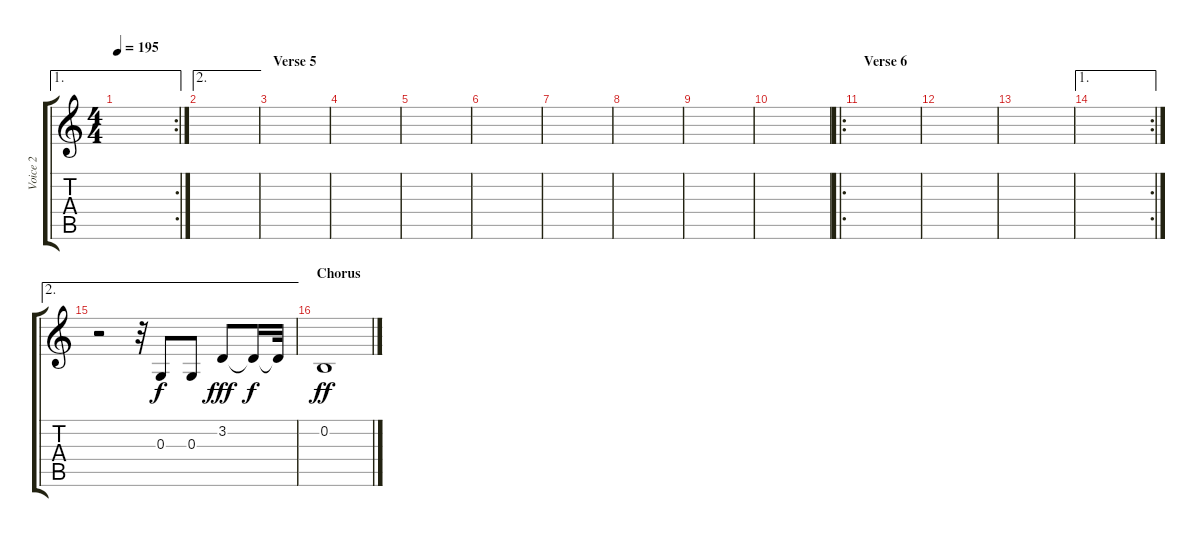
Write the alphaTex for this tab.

\track ("Voice 2" "Voice 2") {instrument tenorsax}
\staff {score tabs}
\tuning (E4 B3 G3 D3 A2 E2) {hide}
\ae 1
\rc 2
\ts (4 4)
\tempo 195
\clef g2
\ks c
|
\ae 2
|
\section ("" "Verse 5")
|
|
|
|
|
|
|
|
\ro
\section ("" "Verse 6")
|
|
|
\ae 1
\rc 2
|
\ae 2
r.2 r.32 0.3.8 0.3.8 3.2.8{dy fff} 3.2{t}.16{dy f} 3.2{t}.32 |
\section ("" "Chorus")
0.2.1{dy ff}
